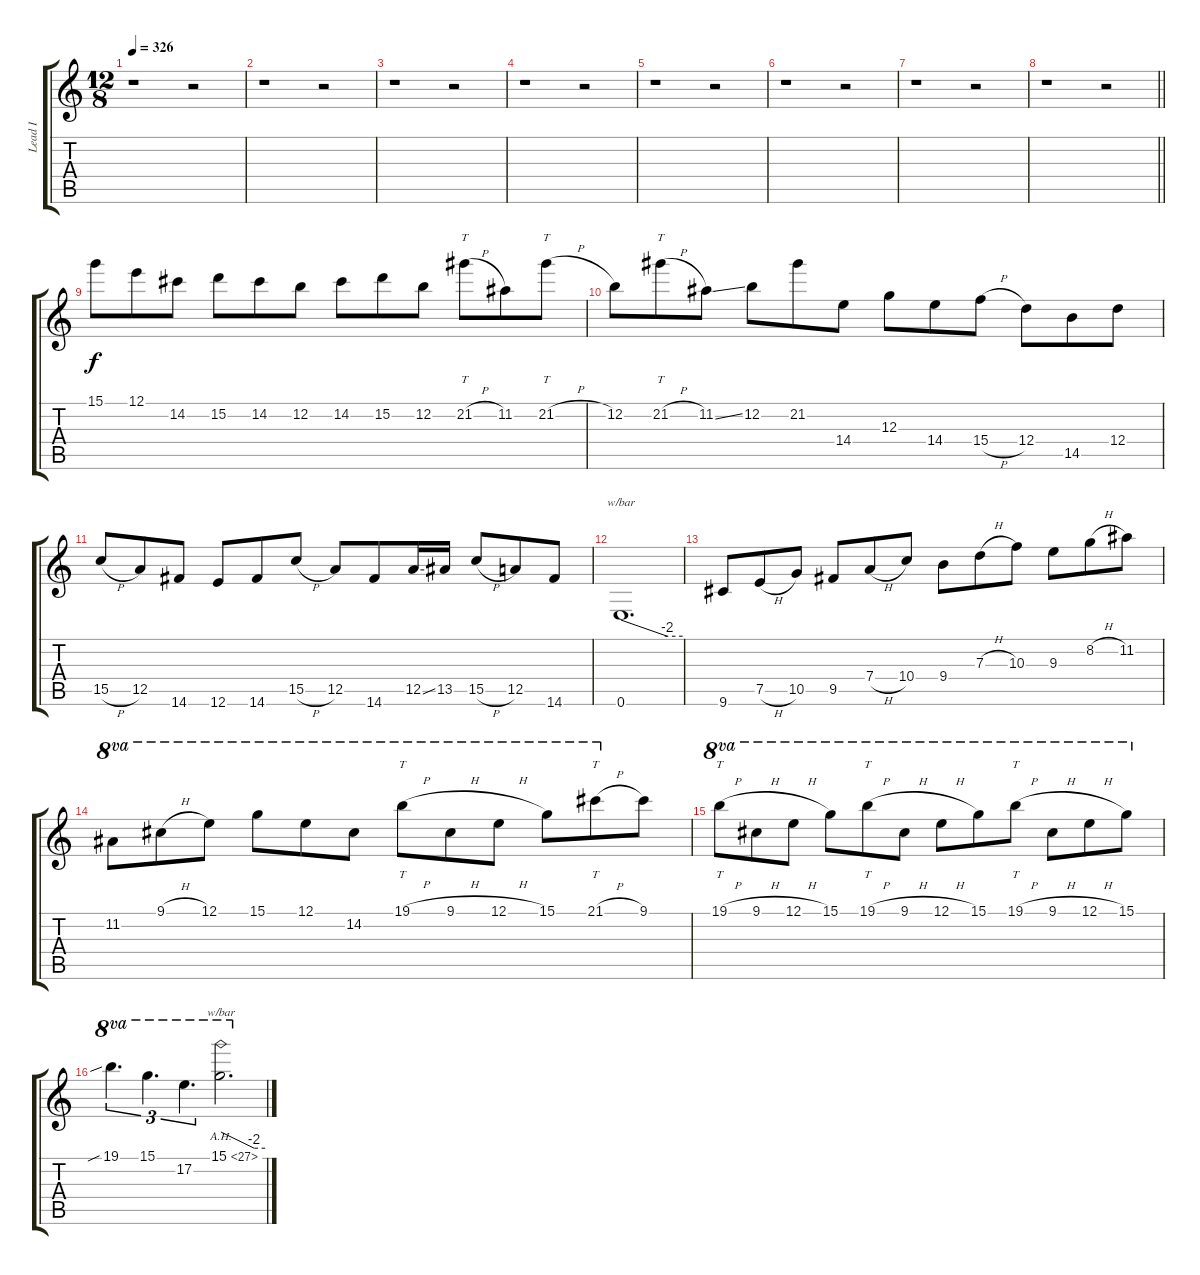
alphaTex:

\track ("Lead I" "Lead I") {instrument distortionguitar}
\staff {score tabs}
\tuning (E4 B3 G3 D3 A2 E2) {hide}
\ts (12 8)
\tempo 326
\clef g2
\ks c
r.1{dy f} r.2 |
r.1 r.2 |
r.1 r.2 |
r.1 r.2 |
r.1 r.2 |
r.1 r.2 |
r.1 r.2 |
\barLineRight lightlight
r.1 r.2 |
15.1.8 12.1.8 14.2.8 15.2.8 14.2.8 12.2.8 14.2.8 15.2.8 12.2.8 21.2{h}.8{tt} 11.2.8 21.2{h}.8{tt} |
12.2.8 21.2{h}.8{tt} 11.2{ss}.8 12.2.8 21.2.8 14.4.8 12.3.8 14.4.8 15.4{h}.8 12.4.8 14.5.8 12.4.8 |
15.5{h}.8 12.5.8 14.6.8 12.6.8 14.6.8 15.5{h}.8 12.5.8 14.6.8 12.5{ss}.16 13.5.16 15.5{h}.8 12.5.8 14.6.8 |
0.6.1{d tbe (custom default 0 0 45 -8 60 -8)} |
9.6.8 7.5{h}.8 10.5.8 9.5.8 7.4{h}.8 10.4.8 9.4.8 7.3{h}.8 10.3.8 9.3.8 8.2{h}.8 11.2.8 |
11.2.8{ot 8va} 9.1{h}.8{ot 8va} 12.1.8{ot 8va} 15.1.8{ot 8va} 12.1.8{ot 8va} 14.2.8{ot 8va} 19.1{h}.8{tt ot 8va} 9.1{h}.8{ot 8va} 12.1{h}.8{ot 8va} 15.1.8{ot 8va} 21.1{h}.8{tt ot 8va} 9.1.8 |
19.1{h}.8{tt ot 8va} 9.1{h}.8{ot 8va} 12.1{h}.8{ot 8va} 15.1.8{ot 8va} 19.1{h}.8{tt ot 8va} 9.1{h}.8{ot 8va} 12.1{h}.8{ot 8va} 15.1.8{ot 8va} 19.1{h}.8{tt ot 8va} 9.1{h}.8{ot 8va} 12.1{h}.8{ot 8va} 15.1.8{ot 8va} |
19.1{sib}.4{d tu (3 2) ot 8va} 15.1.4{d tu (3 2) ot 8va} 17.2.4{d tu (3 2) ot 8va} 15.1{ah 12}.2{d tbe (custom default 0 0 45 -8 60 -8) ot 8va}
